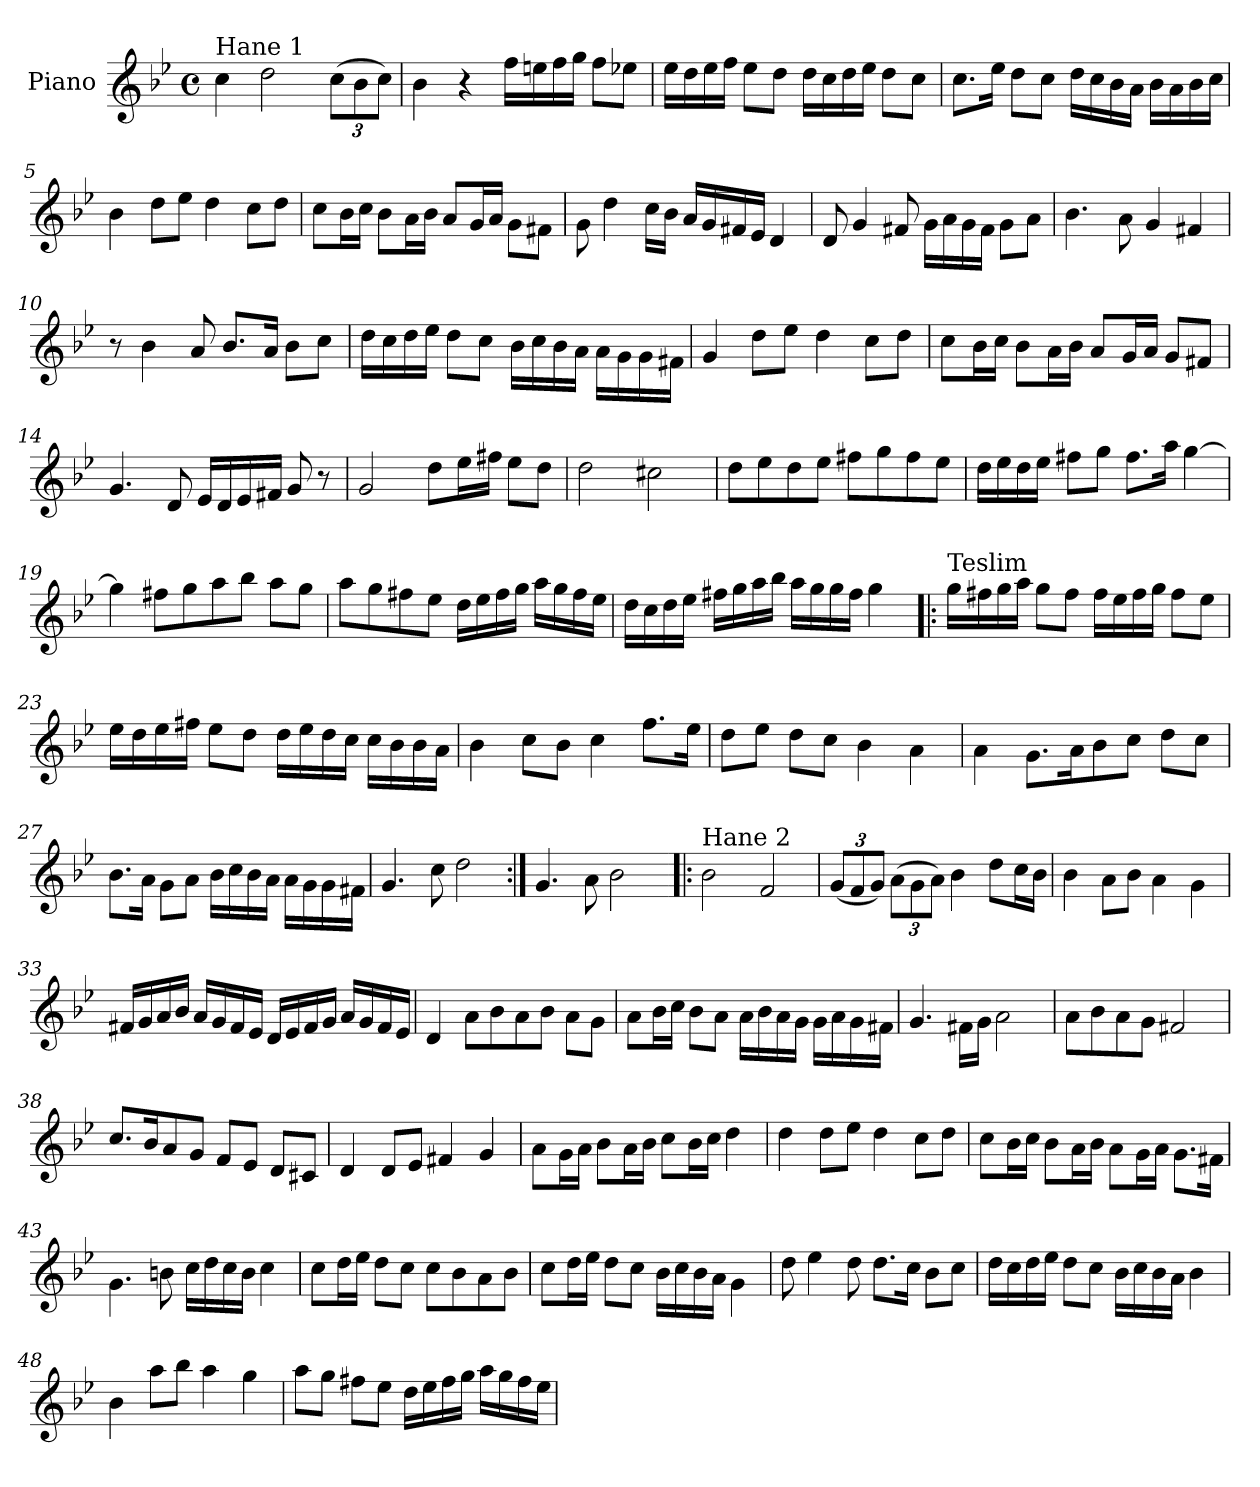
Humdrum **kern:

**kern
*part1
*staff1
*I"Piano
*I'Pno
*clefG2
*k[b-e-]
*B-:
*M4/4
*met(c)
=1
!LO:TX:a:t=Hane 1
4cc\
2dd\
*Xbrackettup
(>12cc\L
12b-\
12cc\J)
=2
4b-\
4r
16ff\LL
16een\
16ff\
16gg\JJ
8ff\L
8ee-X\J
=3
16ee-\LL
16dd\
16ee-\
16ff\JJ
8ee-\L
8dd\J
16dd\LL
16cc\
16dd\
16ee-\JJ
8dd\L
8cc\J
!!LO:LB:g=z
=4
8.cc\L
16ee-\Jk
8dd\L
8cc\J
16dd\LL
16cc\
16b-\
16a\JJ
16b-\LL
16a\
16b-\
16cc\JJ
=5
4b-\
8dd\L
8ee-\J
4dd\
8cc\L
8dd\J
=6
8cc\L
16b-\L
16cc\JJ
8b-\L
16a\L
16b-\JJ
8a/L
16g/L
16a/JJ
8g\L
8f#X\J
=7
8g\
4dd\
16cc\LL
16b-\JJ
16a/LL
16g/
16f#X/
16e-/JJ
4d/
!!LO:LB:g=z
=8
8d/
4g/
8f#X/
16g\LL
16a\
16g\
16f#\JJ
8g\L
8a\J
=9
4.b-\
8a\
4g/
4f#X/
=10
8r
4b-\
8a/
8.b-/L
16a/Jk
8b-\L
8cc\J
=11
16dd\LL
16cc\
16dd\
16ee-\JJ
8dd\L
8cc\J
16b-\LL
16cc\
16b-\
16a\JJ
16a\LL
16g\
16g\
16f#X\JJ
!!LO:LB:g=z
=12
4g/
8dd\L
8ee-\J
4dd\
8cc\L
8dd\J
=13
8cc\L
16b-\L
16cc\JJ
8b-\L
16a\L
16b-\JJ
8a/L
16g/L
16a/JJ
8g/L
8f#X/J
=14
4.g/
8d/
16e-/LL
16d/
16e-/
16f#X/JJ
8g/
8r
=15
2g/
8dd\L
16ee-\L
16ff#X\JJ
8ee-\L
8dd\J
!!LO:LB:g=z
=16
2dd\
2cc#X\
=17
8dd\L
8ee-\
8dd\
8ee-\J
8ff#X\L
8gg\
8ff#\
8ee-\J
=18
16dd\LL
16ee-\
16dd\
16ee-\JJ
8ff#X\L
8gg\J
8.ff#\L
16aa\Jk
[4gg\
=19
4gg\]
8ff#X\L
8gg\
8aa\
8bb-\J
8aa\L
8gg\J
!!LO:LB:g=z
=20
8aa\L
8gg\
8ff#X\
8ee-\J
16dd\LL
16ee-\
16ff#\
16gg\JJ
16aa\LL
16gg\
16ff#\
16ee-\JJ
=21
16dd\LL
16cc\
16dd\
16ee-\JJ
16ff#X\LL
16gg\
16aa\
16bb-\JJ
16aa\LL
16gg\
16gg\
16ff#\JJ
4gg\
=22!|:
!LO:TX:a:t=Teslim
16gg\LL
16ff#X\
16gg\
16aa\JJ
8gg\L
8ff#\J
16ff#\LL
16ee-\
16ff#\
16gg\JJ
8ff#\L
8ee-\J
!!LO:LB:g=z
=23
16ee-\LL
16dd\
16ee-\
16ff#X\JJ
8ee-\L
8dd\J
16dd\LL
16ee-\
16dd\
16cc\JJ
16cc\LL
16b-\
16b-\
16a\JJ
=24
4b-\
8cc\L
8b-\J
4cc\
8.ff\L
16ee-\Jk
=25
8dd\L
8ee-\J
8dd\L
8cc\J
4b-\
4a\
=26
4a\
8.g\L
16a\K
8b-\
8cc\J
8dd\L
8cc\J
!!LO:LB:g=z
=27
8.b-\L
16a\Jk
8g\L
8a\J
16b-\LL
16cc\
16b-\
16a\JJ
16a\LL
16g\
16g\
16f#X\JJ
=28
4.g/
8cc\
2dd\
=29:|!
4.g/
8a\
2b-\
=30!|:
!LO:TX:a:t=Hane 2
2b-\
2f/
=31
(<12g/L
12f/
12g/J)
(>12a\L
12g\
12a\J)
4b-\
8dd\L
16cc\L
16b-\JJ
!!LO:LB:g=z
=32
4b-\
8a\L
8b-\J
4a\
4g\
=33
16f#X/LL
16g/
16a/
16b-/JJ
16a/LL
16g/
16f#/
16e-/JJ
16d/LL
16e-/
16f#/
16g/JJ
16a/LL
16g/
16f#/
16e-/JJ
=34
4d/
8a\L
8b-\
8a\
8b-\J
8a\L
8g\J
=35
8a\L
16b-\L
16cc\JJ
8b-\L
8a\J
16a\LL
16b-\
16a\
16g\JJ
16g\LL
16a\
16g\
16f#X\JJ
!!LO:PB:g=z
=36
4.g/
16f#X\LL
16g\JJ
2a\
=37
8a\L
8b-\
8a\
8g\J
2f#X/
=38
8.cc/L
16b-/K
8a/
8g/J
8f/L
8e-/J
8d/L
8c#X/J
=39
4d/
8d/L
8e-/J
4f#X/
4g/
=40
8a\L
16g\L
16a\JJ
8b-\L
16a\L
16b-\JJ
8cc\L
16b-\L
16cc\JJ
4dd\
!!LO:LB:g=z
=41
4dd\
8dd\L
8ee-\J
4dd\
8cc\L
8dd\J
=42
8cc\L
16b-\L
16cc\JJ
8b-\L
16a\L
16b-\JJ
8a\L
16g\L
16a\JJ
8.g\L
16f#X\Jk
=43
4.g\
8bn\
16cc\LL
16dd\
16cc\
16b\JJ
4cc\
=44
8cc\L
16dd\L
16ee-\JJ
8dd\L
8cc\J
8cc\L
8b-\
8a\
8b-\J
!!LO:LB:g=z
=45
8cc\L
16dd\L
16ee-\JJ
8dd\L
8cc\J
16b-\LL
16cc\
16b-\
16a\JJ
4g\
=46
8dd\
4ee-\
8dd\
8.dd\L
16cc\Jk
8b-\L
8cc\J
=47
16dd\LL
16cc\
16dd\
16ee-\JJ
8dd\L
8cc\J
16b-\LL
16cc\
16b-\
16a\JJ
4b-\
!!LO:LB:g=z
=48
4b-\
8aa\L
8bb-\J
4aa\
4gg\
=49
8aa\L
8gg\J
8ff#X\L
8ee-\J
16dd\LL
16ee-\
16ff#\
16gg\JJ
16aa\LL
16gg\
16ff#\
16ee-\JJ
=
*-
